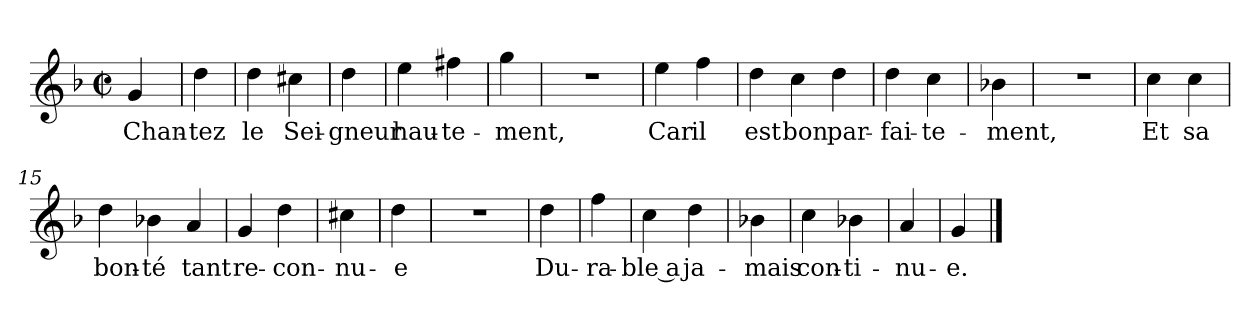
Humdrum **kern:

**kern	**text
*part1	*part1
*staff1	*staff1
*clefG2	*
*k[b-]	*
*F:	*
*M2/2	*
*met(c|)	*
=1	=1
4g	Chan-
=2	=2
4dd	-tez
=3	=3
4dd	le
4cc#X	Sei-
=4	=4
4dd	-gneur
=5	=5
4ee	hau-
4ff#X	-te-
=6	=6
4gg	-ment,
=7	=7
1r	.
=8	=8
4ee	Car
4ff	il
=9	=9
4dd	est
4cc	bon
4dd	par-
=11	=11
4dd	-fai-
4cc	-te-
=12	=12
4b-X	-ment,
=13	=13
1r	.
=14	=14
4cc	Et
4cc	sa
=15	=15
4dd	bon-
4b-X	-té
4a	tant
=17	=17
4g	re-
4dd	-con-
=18	=18
4cc#X	-nu-
=19	=19
4dd	-e
=20	=20
1r	.
=21	=21
4dd	Du-
=22	=22
4ff	-ra-
=23	=23
4cc	-ble a
4dd	ja-
=24	=24
4b-X	-mais
=25	=25
4cc	con-
4b-X	-ti-
=26	=26
4a	-nu-
=27	=27
4g	-e.
==	==
*-	*-
